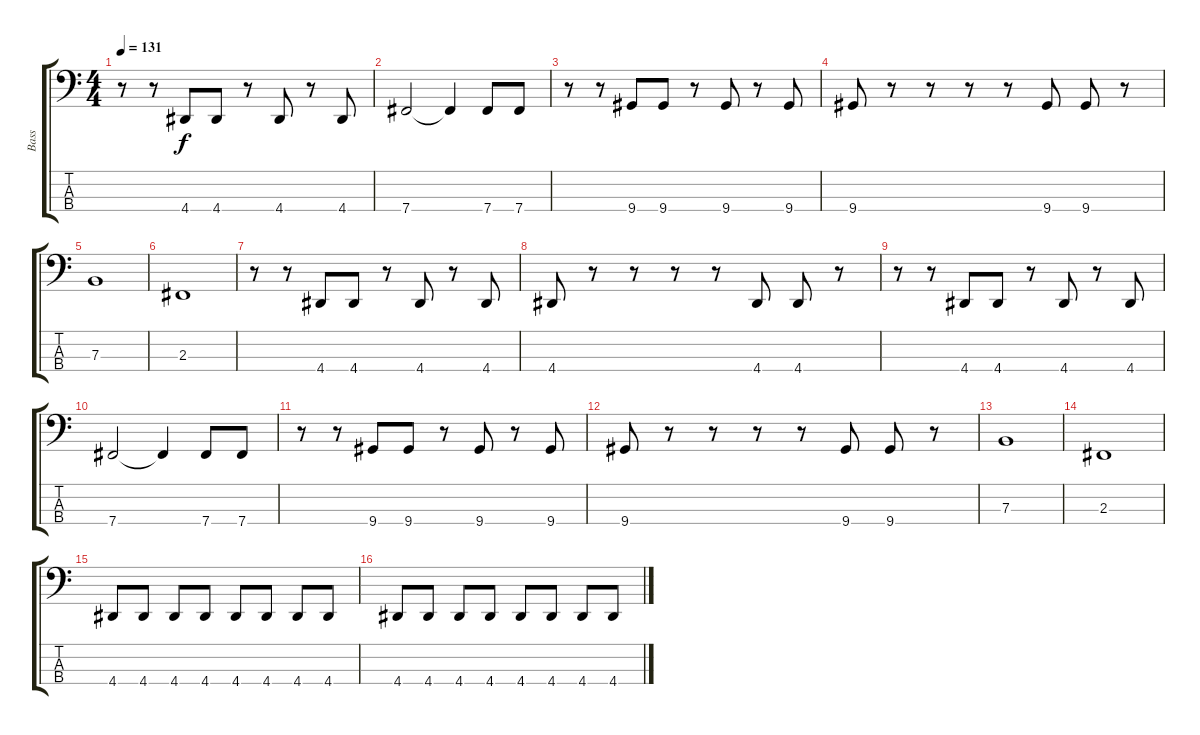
\track ("Bass" "Bass") {instrument electricbassfinger}
\staff {score tabs}
\tuning (D2 A1 E1 B0) {hide}
\ts (4 4)
\tempo 131
\clef f4
\ks c
r.8{dy f} r.8 4.4.8 4.4.8 r.8 4.4.8 r.8 4.4.8 |
7.4.2 7.4{t}.4 7.4.8 7.4.8 |
r.8 r.8 9.4.8 9.4.8 r.8 9.4.8 r.8 9.4.8 |
9.4.8 r.8 r.8 r.8 r.8 9.4.8 9.4.8 r.8 |
7.3.1 |
2.3.1 |
r.8 r.8 4.4.8 4.4.8 r.8 4.4.8 r.8 4.4.8 |
4.4.8 r.8 r.8 r.8 r.8 4.4.8 4.4.8 r.8 |
r.8 r.8 4.4.8 4.4.8 r.8 4.4.8 r.8 4.4.8 |
7.4.2 7.4{t}.4 7.4.8 7.4.8 |
r.8 r.8 9.4.8 9.4.8 r.8 9.4.8 r.8 9.4.8 |
9.4.8 r.8 r.8 r.8 r.8 9.4.8 9.4.8 r.8 |
7.3.1 |
2.3.1 |
4.4.8 4.4.8 4.4.8 4.4.8 4.4.8 4.4.8 4.4.8 4.4.8 |
4.4.8 4.4.8 4.4.8 4.4.8 4.4.8 4.4.8 4.4.8 4.4.8
